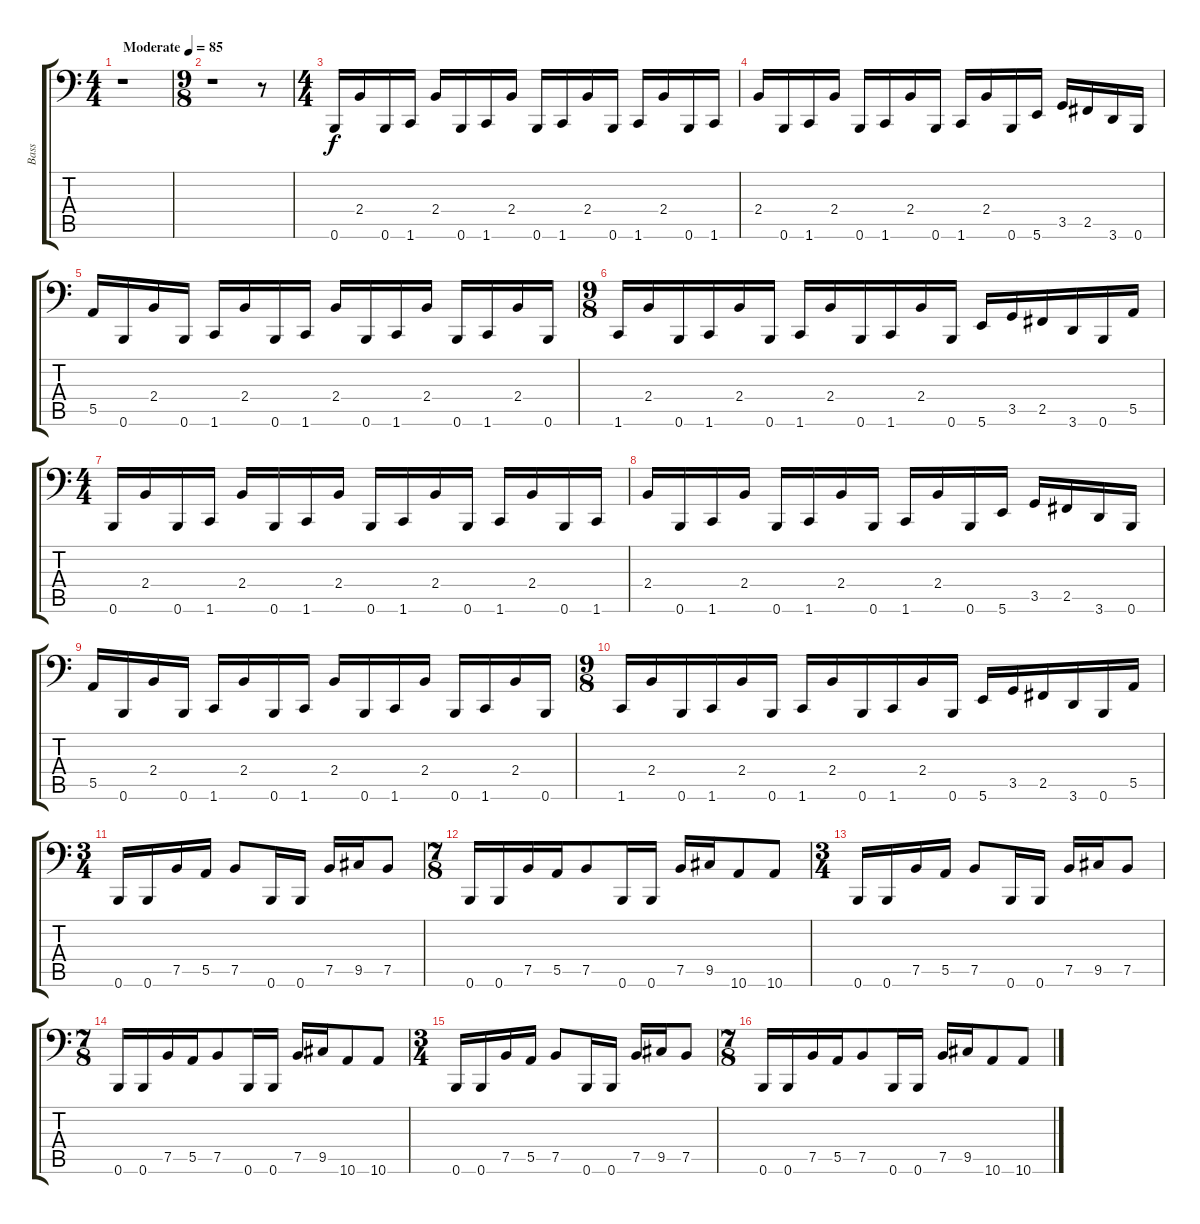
\track ("Bass" "Bass") {instrument electricbassfinger}
\staff {score tabs}
\tuning (C3 G2 D2 A1 E1 B0) {hide}
\ts (4 4)
\tempo (85 "Moderate")
\clef f4
\ks c
r.1{dy f instrument electricbassfinger} |
\ts (9 8)
r.1 r.8 |
\ts (4 4)
0.6.16 2.4.16 0.6.16 1.6.16 2.4.16 0.6.16 1.6.16 2.4.16 0.6.16 1.6.16 2.4.16 0.6.16 1.6.16 2.4.16 0.6.16 1.6.16 |
2.4.16 0.6.16 1.6.16 2.4.16 0.6.16 1.6.16 2.4.16 0.6.16 1.6.16 2.4.16 0.6.16 5.6.16 3.5.16 2.5.16 3.6.16 0.6.16 |
5.5.16 0.6.16 2.4.16 0.6.16 1.6.16 2.4.16 0.6.16 1.6.16 2.4.16 0.6.16 1.6.16 2.4.16 0.6.16 1.6.16 2.4.16 0.6.16 |
\ts (9 8)
1.6.16 2.4.16 0.6.16 1.6.16 2.4.16 0.6.16 1.6.16 2.4.16 0.6.16 1.6.16 2.4.16 0.6.16 5.6.16 3.5.16 2.5.16 3.6.16 0.6.16 5.5.16 |
\ts (4 4)
0.6.16 2.4.16 0.6.16 1.6.16 2.4.16 0.6.16 1.6.16 2.4.16 0.6.16 1.6.16 2.4.16 0.6.16 1.6.16 2.4.16 0.6.16 1.6.16 |
2.4.16 0.6.16 1.6.16 2.4.16 0.6.16 1.6.16 2.4.16 0.6.16 1.6.16 2.4.16 0.6.16 5.6.16 3.5.16 2.5.16 3.6.16 0.6.16 |
5.5.16 0.6.16 2.4.16 0.6.16 1.6.16 2.4.16 0.6.16 1.6.16 2.4.16 0.6.16 1.6.16 2.4.16 0.6.16 1.6.16 2.4.16 0.6.16 |
\ts (9 8)
1.6.16 2.4.16 0.6.16 1.6.16 2.4.16 0.6.16 1.6.16 2.4.16 0.6.16 1.6.16 2.4.16 0.6.16 5.6.16 3.5.16 2.5.16 3.6.16 0.6.16 5.5.16 |
\ts (3 4)
0.6.16 0.6.16 7.5.16 5.5.16 7.5.8 0.6.16 0.6.16 7.5.16 9.5.16 7.5.8 |
\ts (7 8)
0.6.16 0.6.16 7.5.16 5.5.16 7.5.8 0.6.16 0.6.16 7.5.16 9.5.16 10.6.8 10.6.8 |
\ts (3 4)
0.6.16 0.6.16 7.5.16 5.5.16 7.5.8 0.6.16 0.6.16 7.5.16 9.5.16 7.5.8 |
\ts (7 8)
0.6.16 0.6.16 7.5.16 5.5.16 7.5.8 0.6.16 0.6.16 7.5.16 9.5.16 10.6.8 10.6.8 |
\ts (3 4)
0.6.16 0.6.16 7.5.16 5.5.16 7.5.8 0.6.16 0.6.16 7.5.16 9.5.16 7.5.8 |
\ts (7 8)
0.6.16 0.6.16 7.5.16 5.5.16 7.5.8 0.6.16 0.6.16 7.5.16 9.5.16 10.6.8 10.6.8
